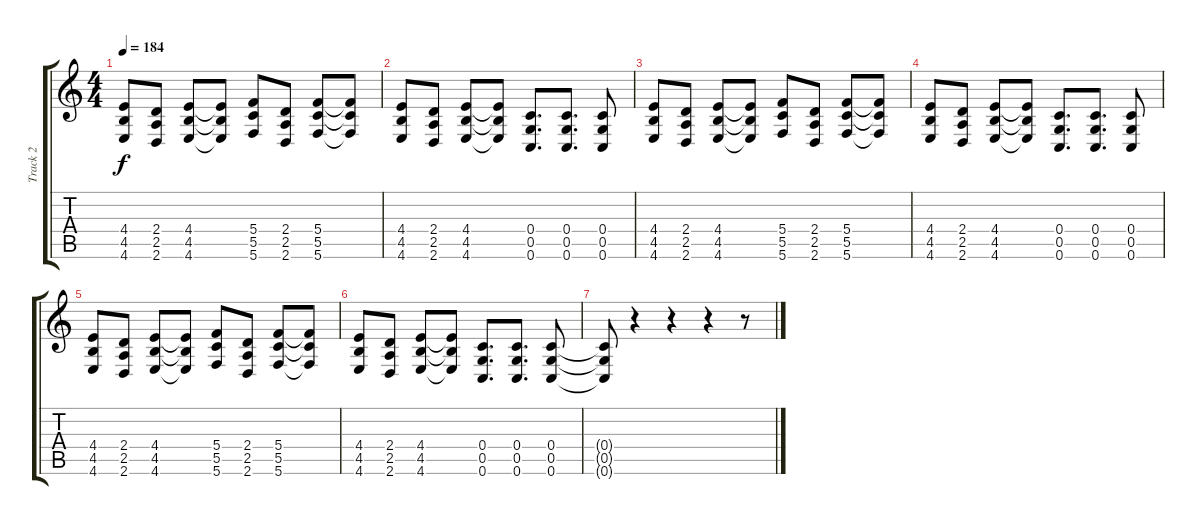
\track ("Track 2" "Track 2") {instrument distortionguitar}
\staff {score tabs}
\tuning (D4 A3 F3 C3 G2 C2) {hide}
\ts (4 4)
\tempo 184
\clef g2
\ks c
(4.4 4.5 4.6).8{dy f} (2.4 2.5 2.6).8 (4.4 4.5 4.6).8 (4.4{t} 4.5{t} 4.6{t}).8 (5.4 5.5 5.6).8 (2.4 2.5 2.6).8 (5.4 5.5 5.6).8 (5.4{t} 5.5{t} 5.6{t}).8 |
(4.4 4.5 4.6).8 (2.4 2.5 2.6).8 (4.4 4.5 4.6).8 (4.4{t} 4.5{t} 4.6{t}).8 (0.4 0.5 0.6).8{d} (0.4 0.5 0.6).8{d} (0.4 0.5 0.6).8 |
(4.4 4.5 4.6).8 (2.4 2.5 2.6).8 (4.4 4.5 4.6).8 (4.4{t} 4.5{t} 4.6{t}).8 (5.4 5.5 5.6).8 (2.4 2.5 2.6).8 (5.4 5.5 5.6).8 (5.4{t} 5.5{t} 5.6{t}).8 |
(4.4 4.5 4.6).8 (2.4 2.5 2.6).8 (4.4 4.5 4.6).8 (4.4{t} 4.5{t} 4.6{t}).8 (0.4 0.5 0.6).8{d} (0.4 0.5 0.6).8{d} (0.4 0.5 0.6).8 |
(4.4 4.5 4.6).8 (2.4 2.5 2.6).8 (4.4 4.5 4.6).8 (4.4{t} 4.5{t} 4.6{t}).8 (5.4 5.5 5.6).8 (2.4 2.5 2.6).8 (5.4 5.5 5.6).8 (5.4{t} 5.5{t} 5.6{t}).8 |
(4.4 4.5 4.6).8 (2.4 2.5 2.6).8 (4.4 4.5 4.6).8 (4.4{t} 4.5{t} 4.6{t}).8 (0.4 0.5 0.6).8{d} (0.4 0.5 0.6).8{d} (0.4 0.5 0.6).8 |
(0.4{t} 0.5{t} 0.6{t}).8 r.4 r.4 r.4 r.8
